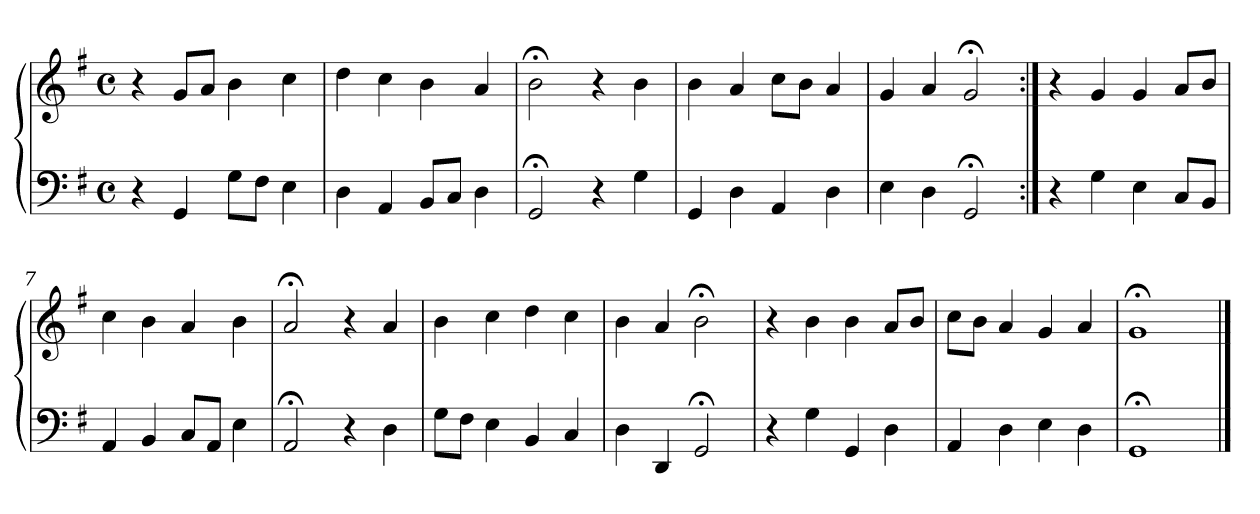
**kern	**kern
*part1	*part1
*staff2	*staff1
*clefF4	*clefG2
*k[f#]	*k[f#]
*M4/4	*M4/4
*met(c)	*met(c)
=1	=1
4r	4r
4GG	8gL
.	8aJ
8GL	4b
8F#J	.
4E	4cc
=2	=2
4D	4dd
4AA	4cc
8BBL	4b
8CJ	.
4D	4a
=3	=3
2GG;<	2b;<
4r	4r
4G	4b
=4	=4
4GG	4b
4D	4a
4AA	8ccL
.	8bJ
4D	4a
=5	=5
4E	4g
4D	4a
2GG;<	2g;<
=6:|!	=6:|!
4r	4r
4G	4g
4E	4g
8CL	8aL
8BBJ	8bJ
!!LO:LB:g=z
=7	=7
4AA	4cc
4BB	4b
8CL	4a
8AAJ	.
4E	4b
=8	=8
2AA;<	2a;<
4r	4r
4D	4a
=9	=9
8GL	4b
8F#J	.
4E	4cc
4BB	4dd
4C	4cc
=10	=10
4D	4b
4DD	4a
2GG;<	2b;<
=11	=11
4r	4r
4G	4b
4GG	4b
4D	8aL
.	8bJ
=12	=12
4AA	8ccL
.	8bJ
4D	4a
4E	4g
4D	4a
=13	=13
1GG;<	1g;<
==	==
*-	*-
